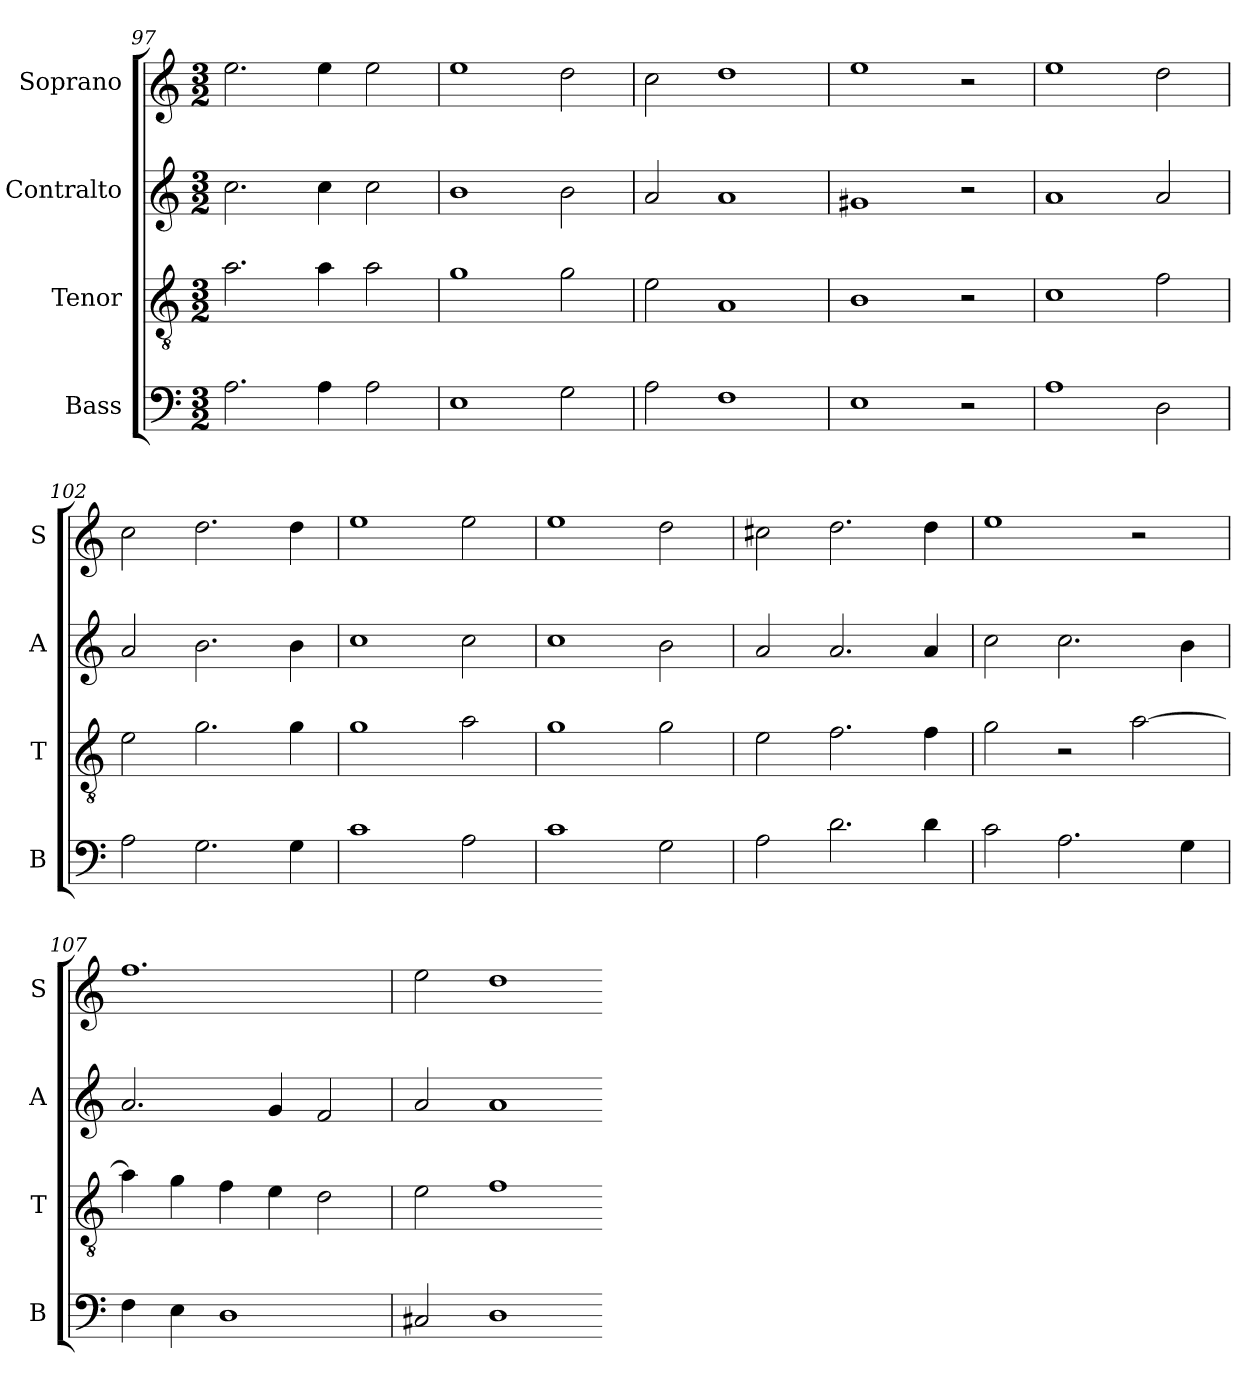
**kern	**kern	**kern	**kern
*part4	*part3	*part2	*part1
*staff4	*staff3	*staff2	*staff1
*I"Bass	*I"Tenor	*I"Contralto	*I"Soprano
*I'B	*I'T	*I'A	*I'S
*clefF4	*clefGv2	*clefG2	*clefG2
*k[]	*k[]	*k[]	*k[]
*A:aeo	*A:aeo	*A:aeo	*A:aeo
*M3/2	*M3/2	*M3/2	*M3/2
=97	=97	=97	=97
2.A	2.a	2.cc	2.ee
4A	4a	4cc	4ee
2A	2a	2cc	2ee
=98	=98	=98	=98
1E	1g	1b	1ee
2G	2g	2b	2dd
=99	=99	=99	=99
2A	2e	2a	2cc
1F	1A	1a	1dd
=100	=100	=100	=100
1E	1B	1g#X	1ee
2r	2r	2r	2r
=101	=101	=101	=101
1A	1c	1a	1ee
2D	2f	2a	2dd
=102	=102	=102	=102
2A	2e	2a	2cc
2.G	2.g	2.b	2.dd
4G	4g	4b	4dd
=103	=103	=103	=103
1c	1g	1cc	1ee
2A	2a	2cc	2ee
=104	=104	=104	=104
1c	1g	1cc	1ee
2G	2g	2b	2dd
=105	=105	=105	=105
2A	2e	2a	2cc#X
2.d	2.f	2.a	2.dd
4d	4f	4a	4dd
=106	=106	=106	=106
2c	2g	2cc	1ee
2.A	2r	2.cc	.
.	[2a	.	2r
4G	.	4b	.
=107	=107	=107	=107
4F	4a]	2.a	1.ff
4E	4g	.	.
1D	4f	.	.
.	4e	4g	.
.	2d	2f	.
=108	=108	=108	=108
2C#X	2e	2a	2ee
1D	1f	1a	1dd
=-	=-	=-	=-
*-	*-	*-	*-
